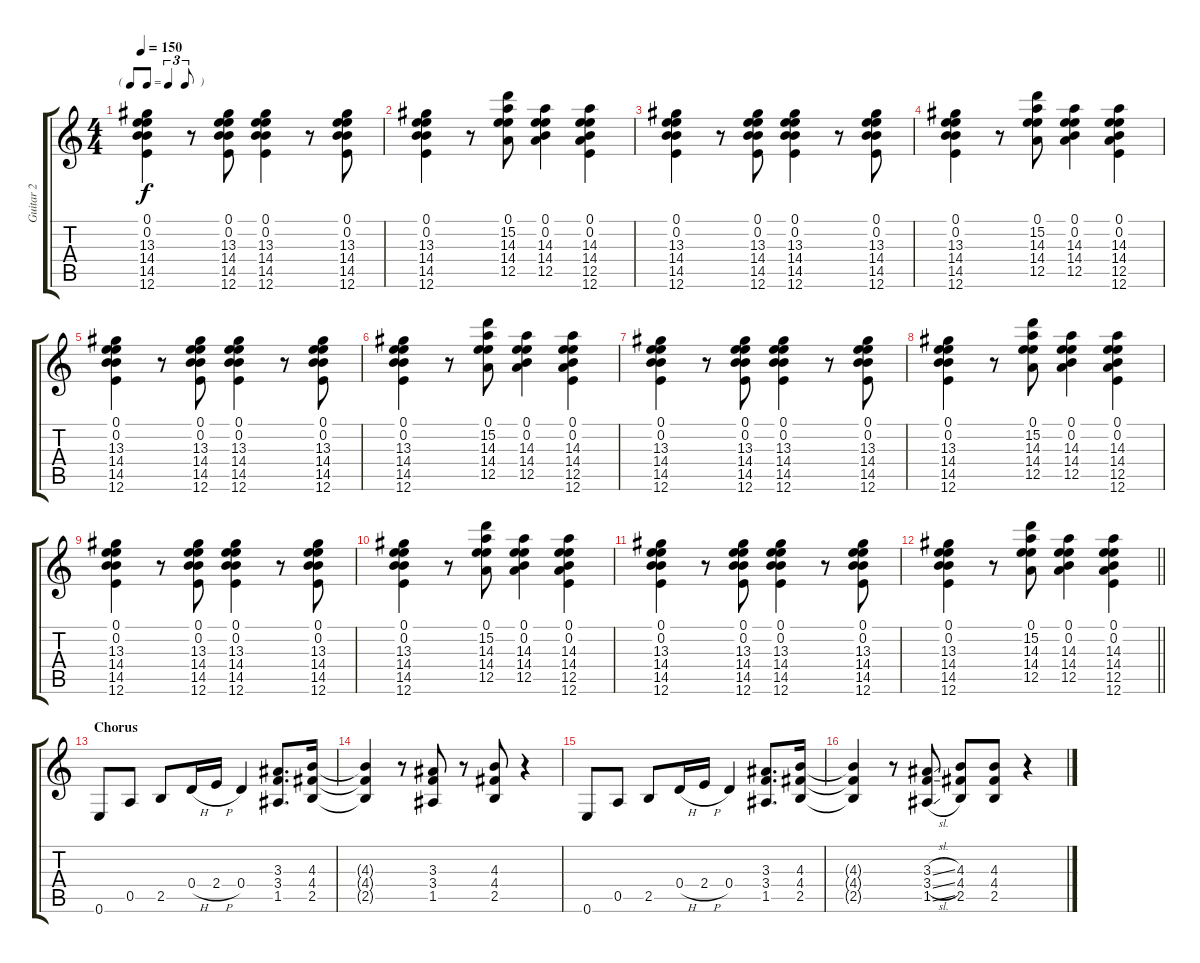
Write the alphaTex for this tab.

\track ("Guitar 2" "Guitar 2") {instrument overdrivenguitar}
\staff {score tabs}
\tuning (E4 B3 G3 D3 A2 E2) {hide}
\ts (4 4)
\tf triplet8th
\tempo 150
\clef g2
\ks c
(0.1 0.2 13.3 14.4 14.5 12.6).4{dy f} r.8 (0.1 0.2 13.3 14.4 14.5 12.6).8 (0.1 0.2 13.3 14.4 14.5 12.6).4 r.8 (0.1 0.2 13.3 14.4 14.5 12.6).8 |
(0.1 0.2 13.3 14.4 14.5 12.6).4 r.8 (0.1 15.2 14.3 14.4 12.5).8 (0.1 0.2 14.3 14.4 12.5).4 (0.1 0.2 14.3 14.4 12.5 12.6).4 |
(0.1 0.2 13.3 14.4 14.5 12.6).4 r.8 (0.1 0.2 13.3 14.4 14.5 12.6).8 (0.1 0.2 13.3 14.4 14.5 12.6).4 r.8 (0.1 0.2 13.3 14.4 14.5 12.6).8 |
(0.1 0.2 13.3 14.4 14.5 12.6).4 r.8 (0.1 15.2 14.3 14.4 12.5).8 (0.1 0.2 14.3 14.4 12.5).4 (0.1 0.2 14.3 14.4 12.5 12.6).4 |
(0.1 0.2 13.3 14.4 14.5 12.6).4 r.8 (0.1 0.2 13.3 14.4 14.5 12.6).8 (0.1 0.2 13.3 14.4 14.5 12.6).4 r.8 (0.1 0.2 13.3 14.4 14.5 12.6).8 |
(0.1 0.2 13.3 14.4 14.5 12.6).4 r.8 (0.1 15.2 14.3 14.4 12.5).8 (0.1 0.2 14.3 14.4 12.5).4 (0.1 0.2 14.3 14.4 12.5 12.6).4 |
(0.1 0.2 13.3 14.4 14.5 12.6).4 r.8 (0.1 0.2 13.3 14.4 14.5 12.6).8 (0.1 0.2 13.3 14.4 14.5 12.6).4 r.8 (0.1 0.2 13.3 14.4 14.5 12.6).8 |
(0.1 0.2 13.3 14.4 14.5 12.6).4 r.8 (0.1 15.2 14.3 14.4 12.5).8 (0.1 0.2 14.3 14.4 12.5).4 (0.1 0.2 14.3 14.4 12.5 12.6).4 |
(0.1 0.2 13.3 14.4 14.5 12.6).4 r.8 (0.1 0.2 13.3 14.4 14.5 12.6).8 (0.1 0.2 13.3 14.4 14.5 12.6).4 r.8 (0.1 0.2 13.3 14.4 14.5 12.6).8 |
(0.1 0.2 13.3 14.4 14.5 12.6).4 r.8 (0.1 15.2 14.3 14.4 12.5).8 (0.1 0.2 14.3 14.4 12.5).4 (0.1 0.2 14.3 14.4 12.5 12.6).4 |
(0.1 0.2 13.3 14.4 14.5 12.6).4 r.8 (0.1 0.2 13.3 14.4 14.5 12.6).8 (0.1 0.2 13.3 14.4 14.5 12.6).4 r.8 (0.1 0.2 13.3 14.4 14.5 12.6).8 |
\barLineRight lightlight
(0.1 0.2 13.3 14.4 14.5 12.6).4 r.8 (0.1 15.2 14.3 14.4 12.5).8 (0.1 0.2 14.3 14.4 12.5).4 (0.1 0.2 14.3 14.4 12.5 12.6).4 |
\section ("" "Chorus")
0.6.8 0.5.8 2.5.8 0.4{h}.16 2.4{h}.16 0.4.4 (3.3 3.4 1.5).8{d} (4.3 4.4 2.5).16 |
(4.3{t} 4.4{t} 2.5{t}).4 r.8 (3.3 3.4 1.5).8 r.8 (4.3 4.4 2.5).8 r.4 |
0.6.8 0.5.8 2.5.8 0.4{h}.16 2.4{h}.16 0.4.4 (3.3 3.4 1.5).8{d} (4.3 4.4 2.5).16 |
(4.3{t} 4.4{t} 2.5{t}).4 r.8 (3.3{sl} 3.4{sl} 1.5{sl}).8 (4.3 4.4 2.5).8 (4.3 4.4 2.5).8 r.4
